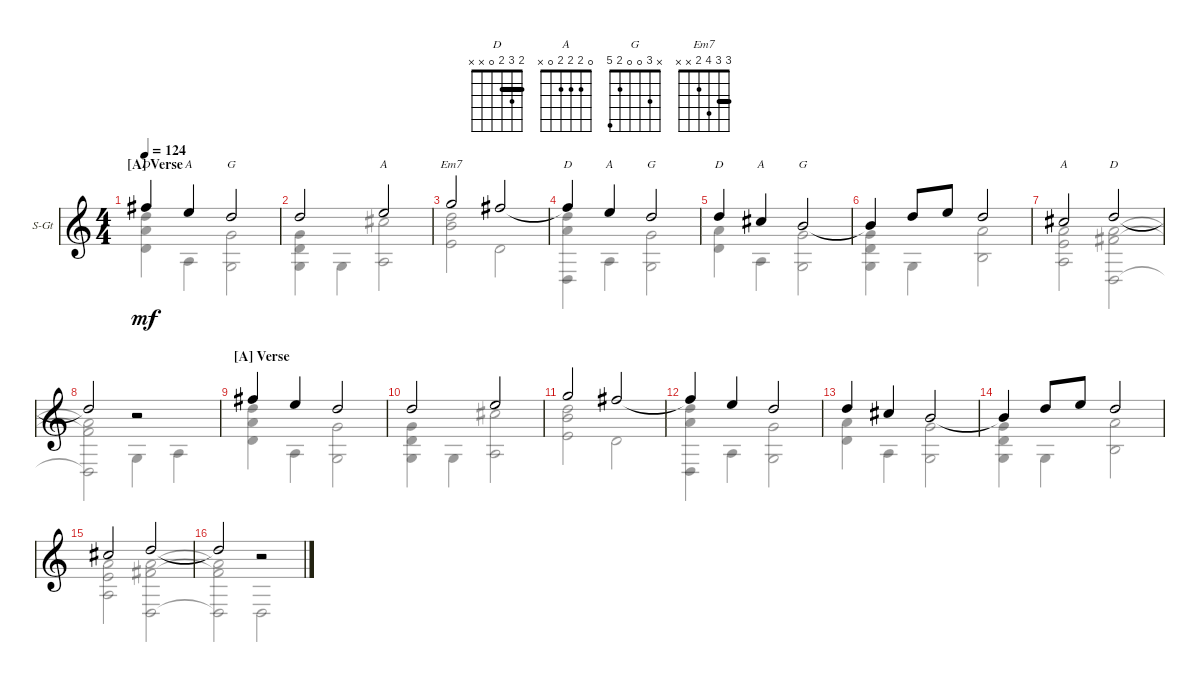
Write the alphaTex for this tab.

\defaultSystemsLayout 4
\bracketExtendMode groupsimilarinstruments
\firstSystemTrackNameOrientation horizontal
\otherSystemsTrackNameOrientation horizontal
\track ("Steel Guitar" "S-Gt") {instrument acousticguitarsteel}
\staff {score}
\tuning (E4 B3 G3 D3 A2 D2)
\chord ("D" 2 3 2 0 x x) {barre 2}
\chord ("A" 0 2 2 2 0 x)
\chord ("G" x 3 0 0 2 5)
\chord ("Em7" 3 3 4 2 x x) {barre 3}
\voice
\ts (4 4)
\section ("A" "Verse")
\tempo 124
\clef g2
\ks c
2.1.4{ch "D" dy mf} 0.1.4{ch "A"} 3.2.2{ch "G"} |
3.2.2 0.1.2{ch "A"} |
3.1.2{ch "Em7"} 2.1.2 |
2.1{t}.4{ch "D"} 5.2.4{ch "A"} 3.2.2{ch "G"} |
3.2.4{ch "D"} 2.2.4{ch "A"} 0.2.2{ch "G"} |
0.2{t}.4 3.2.8 5.2.8 3.2.2 |
2.2.2{ch "A"} 3.2.2{ch "D"} |
3.2{t}.2 r.2 |
\section ("A" "Verse")
2.1.4 0.1.4 3.2.2 |
3.2.2 0.1.2 |
3.1.2 2.1.2 |
2.1{t}.4 5.2.4 3.2.2 |
3.2.4 2.2.4 0.2.2 |
0.2{t}.4 3.2.8 5.2.8 3.2.2 |
2.2.2 3.2.2 |
3.2{t}.2 r.2
\voice
\clef g2
\ottava regular
\simile none
\ks c
(0.4 3.2 2.3).4{dy mf} 0.5.4 (5.6 0.3).2 |
(5.6 0.3 0.4).4 5.6.4 (0.5 2.2).2 |
(2.4 4.3 3.2).2 0.4.2 |
(0.6 3.2 2.3).4 0.5.4 (5.6 0.3).2 |
(0.4 2.3).4 0.5.4 (5.6 0.3).2 |
(5.6 0.3 0.4).4 5.6.4 (2.5 2.3).2 |
(0.5 2.3 2.4).2 (0.6 2.3 4.4).2 |
(0.6{t} 2.3{t} 4.4{t}).2 5.6.4 0.5.4 |
(0.4 3.2 2.3).4 0.5.4 (5.6 0.3).2 |
(5.6 0.3 0.4).4 5.6.4 (0.5 2.2).2 |
(2.4 4.3 3.2).2 0.4.2 |
(0.6 3.2 2.3).4 0.5.4 (5.6 0.3).2 |
(0.4 2.3).4 0.5.4 (5.6 0.3).2 |
(5.6 0.3 0.4).4 5.6.4 (2.5 2.3).2 |
(0.5 2.3 2.4).2 (0.6 2.3 4.4).2 |
(0.6{t} 2.3{t} 4.4{t}).2 0.6.2
